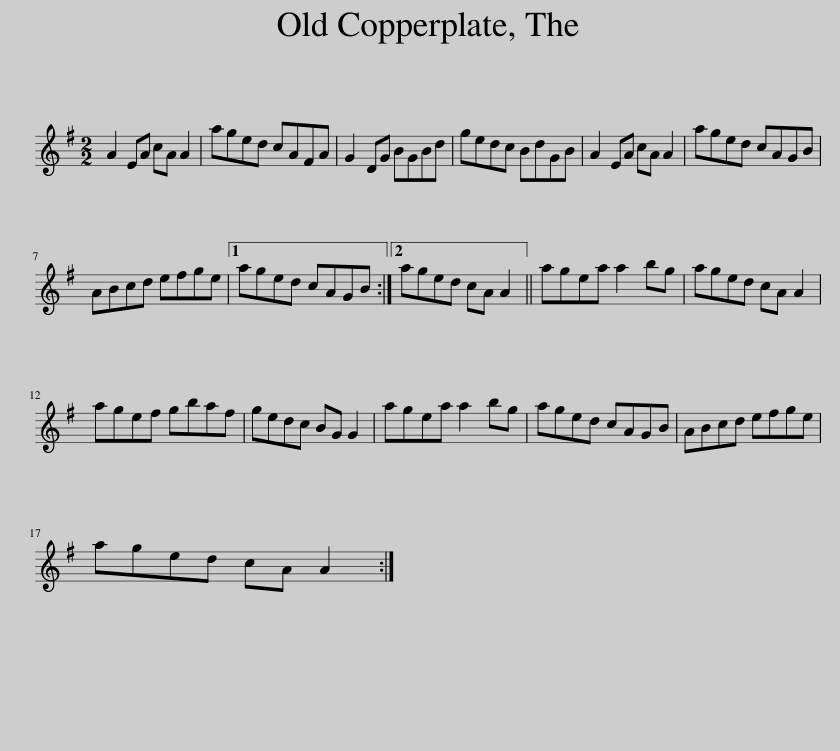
X:1
L:1/8
M:2/2
I:linebreak $
K:G
V:1 treble
V:1
 A2 EA cA A2 | aged cAFA | G2 DG BGBd | gedc BdGB | A2 EA cA A2 | %5
 aged cAGB |$ ABcd efge |1 aged cAGB :|2 aged cA A2 || agea a2 bg | %10
 aged cA A2 |$ agef gbaf | gedc BG G2 | agea a2 bg | aged cAGB | %15
 ABcd efge |$ aged cA A2 :| %17
